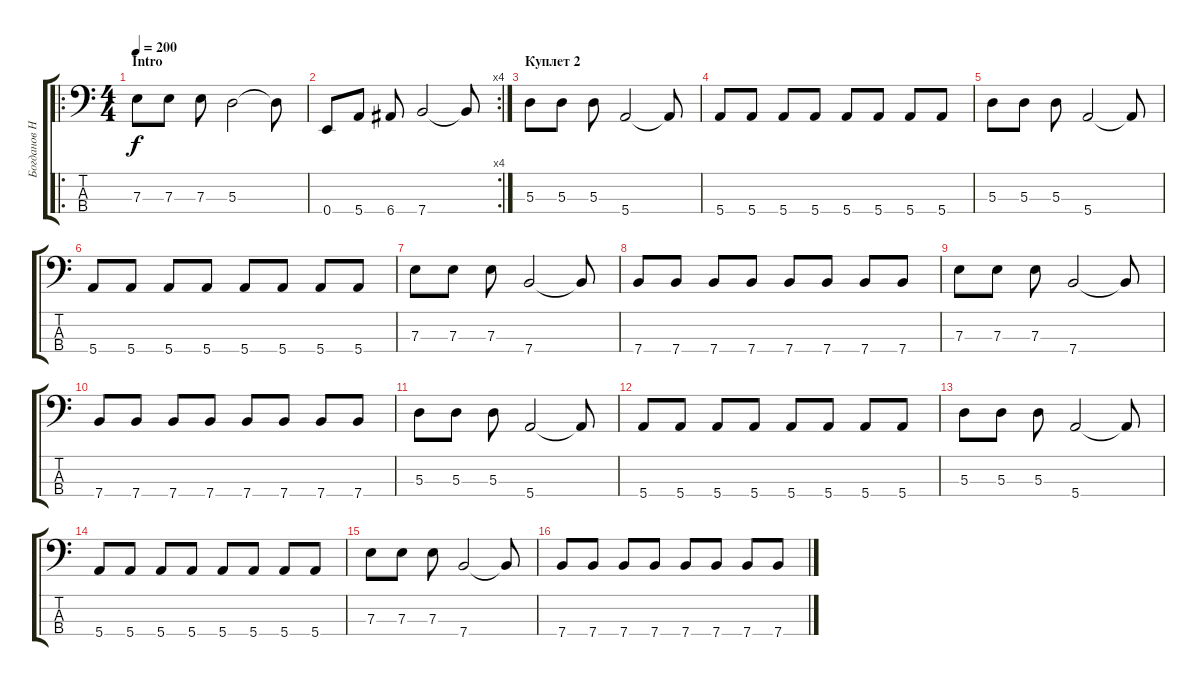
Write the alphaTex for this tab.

\track ("Богданов Н" "Богданов Н") {instrument electricbasspick}
\staff {score tabs}
\tuning (G2 D2 A1 E1) {hide}
\ro
\ts (4 4)
\section ("" "Intro")
\tempo 200
\clef f4
\ks c
7.3.8{dy f} 7.3.8 7.3.8 5.3.2 5.3{t}.8 |
\rc 4
0.4.8 5.4.8 6.4.8 7.4.2 7.4{t}.8 |
\section ("" "Куплет 2")
5.3.8 5.3.8 5.3.8 5.4.2 5.4{t}.8 |
5.4.8 5.4.8 5.4.8 5.4.8 5.4.8 5.4.8 5.4.8 5.4.8 |
5.3.8 5.3.8 5.3.8 5.4.2 5.4{t}.8 |
5.4.8 5.4.8 5.4.8 5.4.8 5.4.8 5.4.8 5.4.8 5.4.8 |
7.3.8 7.3.8 7.3.8 7.4.2 7.4{t}.8 |
7.4.8 7.4.8 7.4.8 7.4.8 7.4.8 7.4.8 7.4.8 7.4.8 |
7.3.8 7.3.8 7.3.8 7.4.2 7.4{t}.8 |
7.4.8 7.4.8 7.4.8 7.4.8 7.4.8 7.4.8 7.4.8 7.4.8 |
5.3.8 5.3.8 5.3.8 5.4.2 5.4{t}.8 |
5.4.8 5.4.8 5.4.8 5.4.8 5.4.8 5.4.8 5.4.8 5.4.8 |
5.3.8 5.3.8 5.3.8 5.4.2 5.4{t}.8 |
5.4.8 5.4.8 5.4.8 5.4.8 5.4.8 5.4.8 5.4.8 5.4.8 |
7.3.8 7.3.8 7.3.8 7.4.2 7.4{t}.8 |
7.4.8 7.4.8 7.4.8 7.4.8 7.4.8 7.4.8 7.4.8 7.4.8
